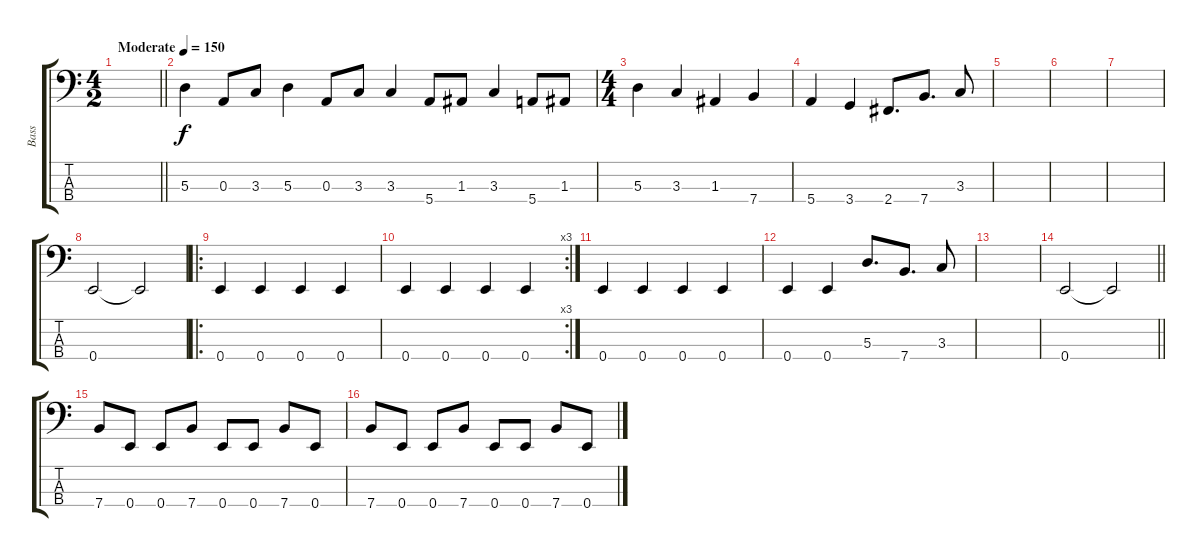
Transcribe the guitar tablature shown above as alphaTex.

\track ("Bass" "Bass") {instrument electricbassfinger}
\staff {score tabs}
\tuning (G2 D2 A1 E1) {hide}
\ts (4 2)
\tempo (150 "Moderate")
\clef f4
\barLineRight lightlight
\ks c
|
5.3.4 0.3.8 3.3.8 5.3.4 0.3.8 3.3.8 3.3.4 5.4.8 1.3.8 3.3.4 5.4.8 1.3.8 |
\ts (4 4)
5.3.4 3.3.4 1.3.4 7.4.4 |
5.4.4 3.4.4 2.4.8{d} 7.4.8{d} 3.3.8 |
|
|
|
0.4.2 0.4{t}.2 |
\ro
0.4.4 0.4.4 0.4.4 0.4.4 |
\rc 3
0.4.4 0.4.4 0.4.4 0.4.4 |
0.4.4 0.4.4 0.4.4 0.4.4 |
0.4.4 0.4.4 5.3.8{d} 7.4.8{d} 3.3.8 |
|
\barLineRight lightlight
0.4.2 0.4{t}.2 |
7.4.8 0.4.8 0.4.8 7.4.8 0.4.8 0.4.8 7.4.8 0.4.8 |
7.4.8 0.4.8 0.4.8 7.4.8 0.4.8 0.4.8 7.4.8 0.4.8
